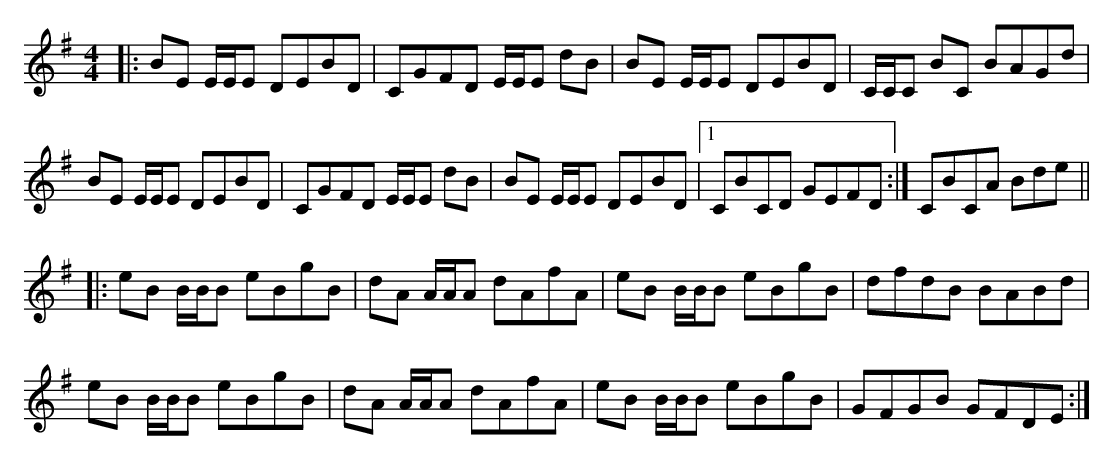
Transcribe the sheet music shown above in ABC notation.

X:1
M:4/4
K:Emin
|:BE E/E/E DEBD|CGFD E/E/E dB|BE E/E/E DEBD|C/C/C BC BAGd|
BE E/E/E DEBD|CGFD E/E/E dB|BE E/E/E DEBD|1 CBCD GEFD:|[ 2 CBCA Bde||
|:eB B/B/B eBgB|dA A/A/A dAfA|eB B/B/B eBgB|dfdB BABd|
eB B/B/B eBgB|dA A/A/A dAfA|eB B/B/B eBgB|GFGB GFDE:|
